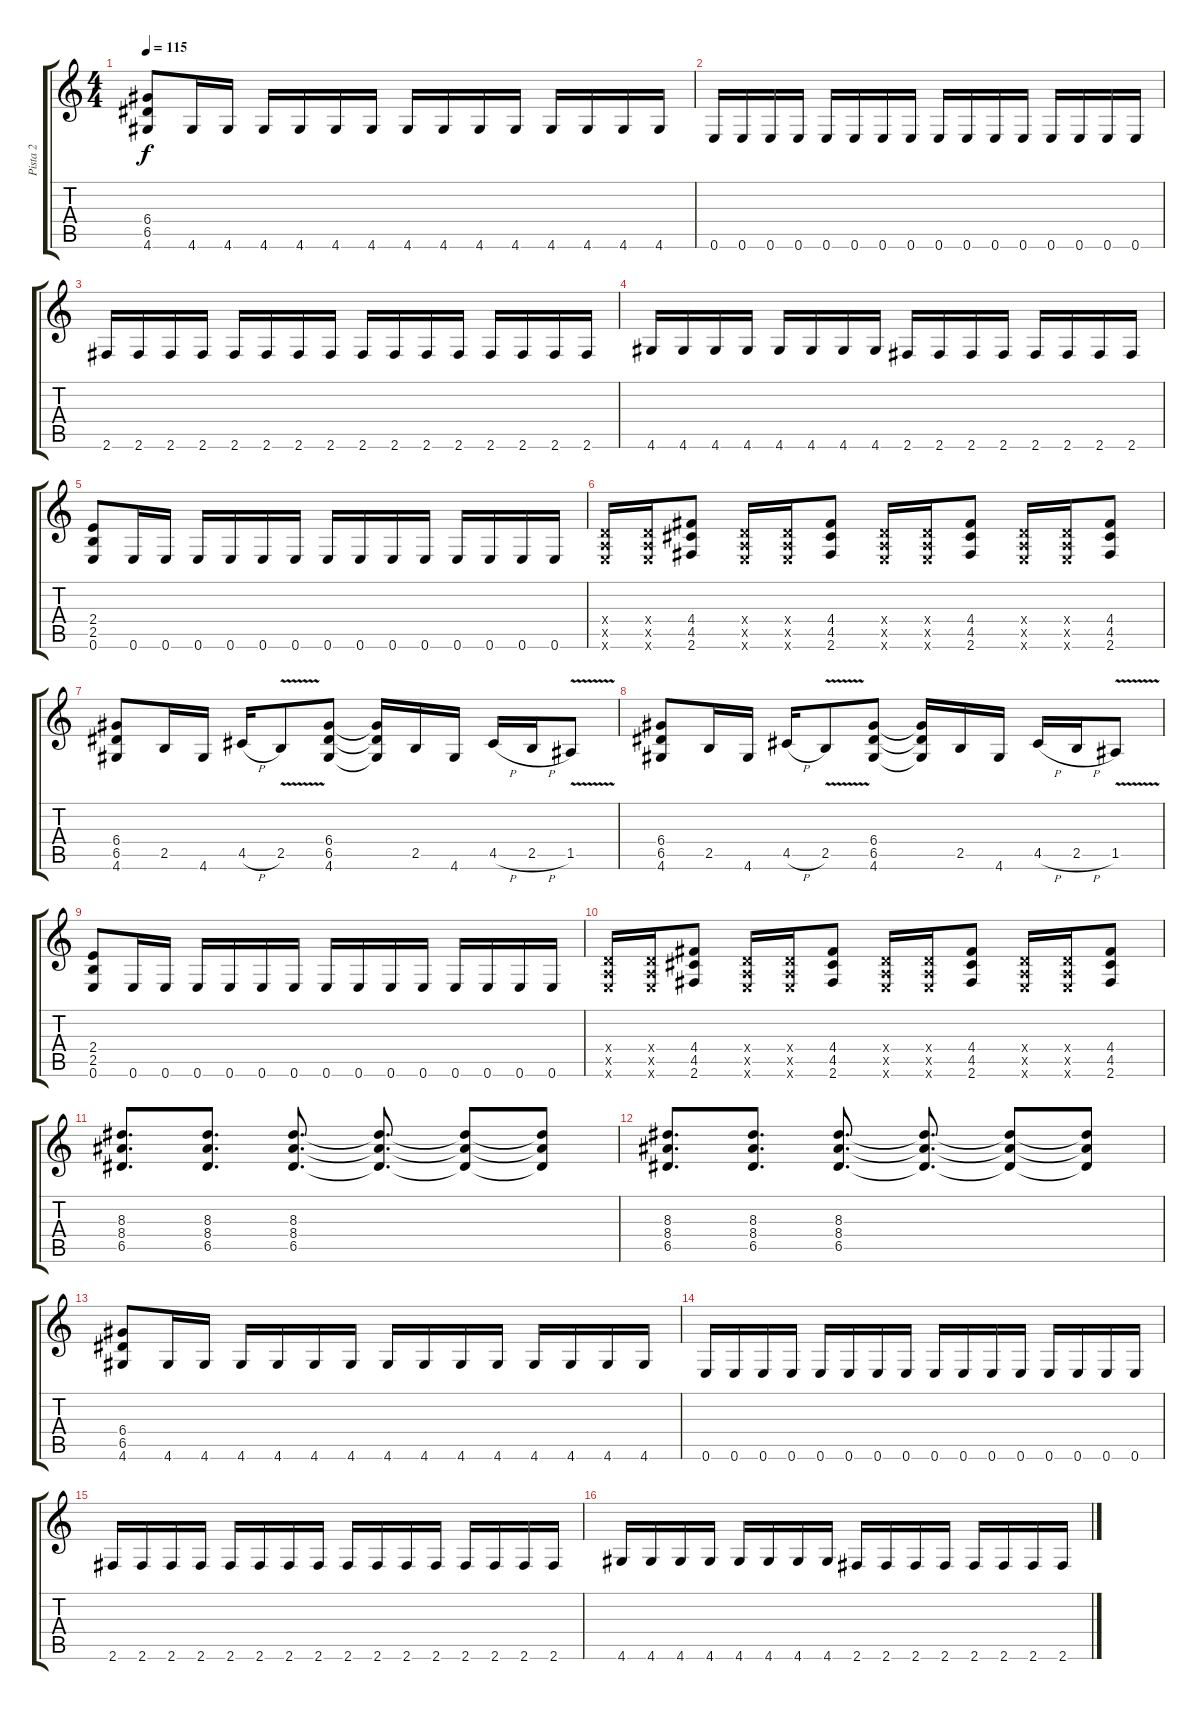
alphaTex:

\track ("Pista 2" "Pista 2") {instrument distortionguitar}
\staff {score tabs}
\tuning (E4 B3 G3 D3 A2 E2) {hide}
\ts (4 4)
\tempo 115
\clef g2
\ks c
(6.4 6.5 4.6).8{dy f} 4.6.16 4.6.16 4.6.16 4.6.16 4.6.16 4.6.16 4.6.16 4.6.16 4.6.16 4.6.16 4.6.16 4.6.16 4.6.16 4.6.16 |
0.6.16 0.6.16 0.6.16 0.6.16 0.6.16 0.6.16 0.6.16 0.6.16 0.6.16 0.6.16 0.6.16 0.6.16 0.6.16 0.6.16 0.6.16 0.6.16 |
2.6.16 2.6.16 2.6.16 2.6.16 2.6.16 2.6.16 2.6.16 2.6.16 2.6.16 2.6.16 2.6.16 2.6.16 2.6.16 2.6.16 2.6.16 2.6.16 |
4.6.16 4.6.16 4.6.16 4.6.16 4.6.16 4.6.16 4.6.16 4.6.16 2.6.16 2.6.16 2.6.16 2.6.16 2.6.16 2.6.16 2.6.16 2.6.16 |
(2.4 2.5 0.6).8 0.6.16 0.6.16 0.6.16 0.6.16 0.6.16 0.6.16 0.6.16 0.6.16 0.6.16 0.6.16 0.6.16 0.6.16 0.6.16 0.6.16 |
(0.4{x} 0.5{x} 0.6{x}).16 (0.4{x} 0.5{x} 0.6{x}).16 (4.4 4.5 2.6).8 (0.4{x} 0.5{x} 0.6{x}).16 (0.4{x} 0.5{x} 0.6{x}).16 (4.4 4.5 2.6).8 (0.4{x} 0.5{x} 0.6{x}).16 (0.4{x} 0.5{x} 0.6{x}).16 (4.4 4.5 2.6).8 (0.4{x} 0.5{x} 0.6{x}).16 (0.4{x} 0.5{x} 0.6{x}).16 (4.4 4.5 2.6).8 |
(6.4 6.5 4.6).8 2.5.16 4.6.16 4.5{h}.16 2.5{v}.8 (6.4 6.5 4.6).8 (6.4{t} 6.5{t} 4.6{t}).16 2.5.16 4.6.16 4.5{h}.16 2.5{h}.16 1.5{v}.8 |
(6.4 6.5 4.6).8 2.5.16 4.6.16 4.5{h}.16 2.5{v}.8 (6.4 6.5 4.6).8 (6.4{t} 6.5{t} 4.6{t}).16 2.5.16 4.6.16 4.5{h}.16 2.5{h}.16 1.5{v}.8 |
(2.4 2.5 0.6).8 0.6.16 0.6.16 0.6.16 0.6.16 0.6.16 0.6.16 0.6.16 0.6.16 0.6.16 0.6.16 0.6.16 0.6.16 0.6.16 0.6.16 |
(0.4{x} 0.5{x} 0.6{x}).16 (0.4{x} 0.5{x} 0.6{x}).16 (4.4 4.5 2.6).8 (0.4{x} 0.5{x} 0.6{x}).16 (0.4{x} 0.5{x} 0.6{x}).16 (4.4 4.5 2.6).8 (0.4{x} 0.5{x} 0.6{x}).16 (0.4{x} 0.5{x} 0.6{x}).16 (4.4 4.5 2.6).8 (0.4{x} 0.5{x} 0.6{x}).16 (0.4{x} 0.5{x} 0.6{x}).16 (4.4 4.5 2.6).8 |
(8.3 8.4 6.5).8{d} (8.3 8.4 6.5).8{d} (8.3 8.4 6.5).8{d} (8.3{t} 8.4{t} 6.5{t}).8{d} (8.3{t} 8.4{t} 6.5{t}).8 (8.3{t} 8.4{t} 6.5{t}).8 |
(8.3 8.4 6.5).8{d} (8.3 8.4 6.5).8{d} (8.3 8.4 6.5).8{d} (8.3{t} 8.4{t} 6.5{t}).8{d} (8.3{t} 8.4{t} 6.5{t}).8 (8.3{t} 8.4{t} 6.5{t}).8 |
(6.4 6.5 4.6).8 4.6.16 4.6.16 4.6.16 4.6.16 4.6.16 4.6.16 4.6.16 4.6.16 4.6.16 4.6.16 4.6.16 4.6.16 4.6.16 4.6.16 |
0.6.16 0.6.16 0.6.16 0.6.16 0.6.16 0.6.16 0.6.16 0.6.16 0.6.16 0.6.16 0.6.16 0.6.16 0.6.16 0.6.16 0.6.16 0.6.16 |
2.6.16 2.6.16 2.6.16 2.6.16 2.6.16 2.6.16 2.6.16 2.6.16 2.6.16 2.6.16 2.6.16 2.6.16 2.6.16 2.6.16 2.6.16 2.6.16 |
4.6.16 4.6.16 4.6.16 4.6.16 4.6.16 4.6.16 4.6.16 4.6.16 2.6.16 2.6.16 2.6.16 2.6.16 2.6.16 2.6.16 2.6.16 2.6.16
